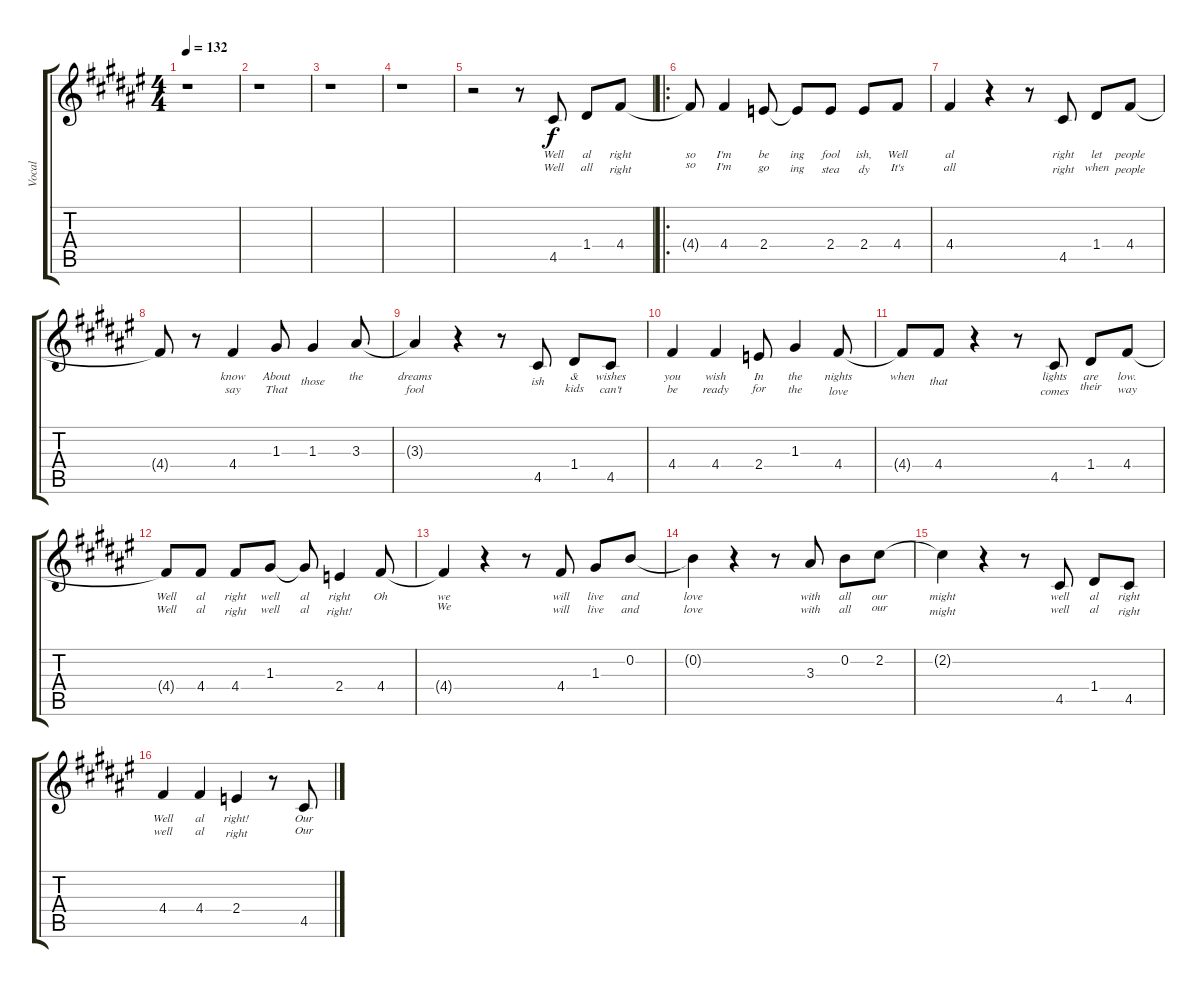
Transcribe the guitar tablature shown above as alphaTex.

\track ("Vocal" "Vocal") {instrument synthvoice}
\staff {score tabs}
\tuning (E5 B4 G4 D4 A3 E3) {hide}
\ts (4 4)
\tempo 132
\clef g2
\ks f#
r.1{dy f instrument synthvoice} |
r.1 |
r.1 |
r.1 |
r.2 r.8 4.5.8{lyrics (0 "Well") lyrics (1 "Well") lyrics (2 "") lyrics (3 "") lyrics (4 "")} 1.4.8{lyrics (0 "al") lyrics (1 "all") lyrics (2 "") lyrics (3 "") lyrics (4 "")} 4.4.8{lyrics (0 "right") lyrics (1 "right") lyrics (2 "") lyrics (3 "") lyrics (4 "")} |
\ro
4.4{t}.8{lyrics (0 "so") lyrics (1 "so") lyrics (2 "") lyrics (3 "") lyrics (4 "")} 4.4.4{lyrics (0 "I'm") lyrics (1 "I'm") lyrics (2 "") lyrics (3 "") lyrics (4 "")} 2.4.8{lyrics (0 "be") lyrics (1 "go") lyrics (2 "") lyrics (3 "") lyrics (4 "")} 2.4{t}.8{lyrics (0 "ing") lyrics (1 "ing") lyrics (2 "") lyrics (3 "") lyrics (4 "")} 2.4.8{lyrics (0 "fool") lyrics (1 "stea") lyrics (2 "") lyrics (3 "") lyrics (4 "")} 2.4.8{lyrics (0 "ish,") lyrics (1 "dy") lyrics (2 "") lyrics (3 "") lyrics (4 "")} 4.4.8{lyrics (0 "Well") lyrics (1 "It's") lyrics (2 "") lyrics (3 "") lyrics (4 "")} |
4.4.4{lyrics (0 "al") lyrics (1 "all") lyrics (2 "") lyrics (3 "") lyrics (4 "")} r.4 r.8 4.5.8{lyrics (0 "right") lyrics (1 "right") lyrics (2 "") lyrics (3 "") lyrics (4 "")} 1.4.8{lyrics (0 "let") lyrics (1 "when") lyrics (2 "") lyrics (3 "") lyrics (4 "")} 4.4.8{lyrics (0 "people") lyrics (1 "people") lyrics (2 "") lyrics (3 "") lyrics (4 "")} |
4.4{t}.8{lyrics (0 "") lyrics (1 "") lyrics (2 "") lyrics (3 "") lyrics (4 "")} r.8 4.4.4{lyrics (0 "know") lyrics (1 "say") lyrics (2 "") lyrics (3 "") lyrics (4 "")} 1.3.8{lyrics (0 "About") lyrics (1 "That") lyrics (2 "") lyrics (3 "") lyrics (4 "")} 1.3.4{lyrics (0 "") lyrics (1 "those") lyrics (2 "") lyrics (3 "") lyrics (4 "")} 3.3.8{lyrics (0 "the") lyrics (1 "") lyrics (2 "") lyrics (3 "") lyrics (4 "")} |
3.3{t}.4{lyrics (0 "dreams") lyrics (1 "fool") lyrics (2 "") lyrics (3 "") lyrics (4 "")} r.4 r.8 4.5.8{lyrics (0 "") lyrics (1 "ish") lyrics (2 "") lyrics (3 "") lyrics (4 "")} 1.4.8{lyrics (0 "&") lyrics (1 "kids") lyrics (2 "") lyrics (3 "") lyrics (4 "")} 4.5.8{lyrics (0 "wishes") lyrics (1 "can't") lyrics (2 "") lyrics (3 "") lyrics (4 "")} |
4.4.4{lyrics (0 "you") lyrics (1 "be") lyrics (2 "") lyrics (3 "") lyrics (4 "")} 4.4.4{lyrics (0 "wish") lyrics (1 "ready") lyrics (2 "") lyrics (3 "") lyrics (4 "")} 2.4.8{lyrics (0 "In") lyrics (1 "for") lyrics (2 "") lyrics (3 "") lyrics (4 "")} 1.3.4{lyrics (0 "the") lyrics (1 "the") lyrics (2 "") lyrics (3 "") lyrics (4 "")} 4.4.8{lyrics (0 "nights") lyrics (1 "love") lyrics (2 "") lyrics (3 "") lyrics (4 "")} |
4.4{t}.8{lyrics (0 "when") lyrics (1 "") lyrics (2 "") lyrics (3 "") lyrics (4 "")} 4.4.8{lyrics (0 "") lyrics (1 "that") lyrics (2 "") lyrics (3 "") lyrics (4 "")} r.4 r.8 4.5.8{lyrics (0 "lights") lyrics (1 "comes") lyrics (2 "") lyrics (3 "") lyrics (4 "")} 1.4.8{lyrics (0 "are") lyrics (1 "their") lyrics (2 "") lyrics (3 "") lyrics (4 "")} 4.4.8{lyrics (0 "low.") lyrics (1 "way") lyrics (2 "") lyrics (3 "") lyrics (4 "")} |
4.4{t}.8{lyrics (0 "Well") lyrics (1 "Well") lyrics (2 "") lyrics (3 "") lyrics (4 "")} 4.4.8{lyrics (0 "al") lyrics (1 "al") lyrics (2 "") lyrics (3 "") lyrics (4 "")} 4.4.8{lyrics (0 "right") lyrics (1 "right") lyrics (2 "") lyrics (3 "") lyrics (4 "")} 1.3.8{lyrics (0 "well") lyrics (1 "well") lyrics (2 "") lyrics (3 "") lyrics (4 "")} 1.3{t}.8{lyrics (0 "al") lyrics (1 "al") lyrics (2 "") lyrics (3 "") lyrics (4 "")} 2.4.4{lyrics (0 "right") lyrics (1 "right!") lyrics (2 "") lyrics (3 "") lyrics (4 "")} 4.4.8{lyrics (0 "Oh") lyrics (1 "") lyrics (2 "") lyrics (3 "") lyrics (4 "")} |
4.4{t}.4{lyrics (0 "we") lyrics (1 "We") lyrics (2 "") lyrics (3 "") lyrics (4 "")} r.4 r.8 4.4.8{lyrics (0 "will") lyrics (1 "will") lyrics (2 "") lyrics (3 "") lyrics (4 "")} 1.3.8{lyrics (0 "live") lyrics (1 "live") lyrics (2 "") lyrics (3 "") lyrics (4 "")} 0.2.8{lyrics (0 "and") lyrics (1 "and") lyrics (2 "") lyrics (3 "") lyrics (4 "")} |
0.2{t}.4{lyrics (0 "love") lyrics (1 "love") lyrics (2 "") lyrics (3 "") lyrics (4 "")} r.4 r.8 3.3.8{lyrics (0 "with") lyrics (1 "with") lyrics (2 "") lyrics (3 "") lyrics (4 "")} 0.2.8{lyrics (0 "all") lyrics (1 "all") lyrics (2 "") lyrics (3 "") lyrics (4 "")} 2.2.8{lyrics (0 "our") lyrics (1 "our") lyrics (2 "") lyrics (3 "") lyrics (4 "")} |
2.2{t}.4{lyrics (0 "might") lyrics (1 "might") lyrics (2 "") lyrics (3 "") lyrics (4 "")} r.4 r.8 4.5.8{lyrics (0 "well") lyrics (1 "well") lyrics (2 "") lyrics (3 "") lyrics (4 "")} 1.4.8{lyrics (0 "al") lyrics (1 "al") lyrics (2 "") lyrics (3 "") lyrics (4 "")} 4.5.8{lyrics (0 "right") lyrics (1 "right") lyrics (2 "") lyrics (3 "") lyrics (4 "")} |
4.4.4{lyrics (0 "Well") lyrics (1 "well") lyrics (2 "") lyrics (3 "") lyrics (4 "")} 4.4.4{lyrics (0 "al") lyrics (1 "al") lyrics (2 "") lyrics (3 "") lyrics (4 "")} 2.4.4{lyrics (0 "right!") lyrics (1 "right") lyrics (2 "") lyrics (3 "") lyrics (4 "")} r.8 4.5.8{lyrics (0 "Our") lyrics (1 "Our") lyrics (2 "") lyrics (3 "") lyrics (4 "")}
